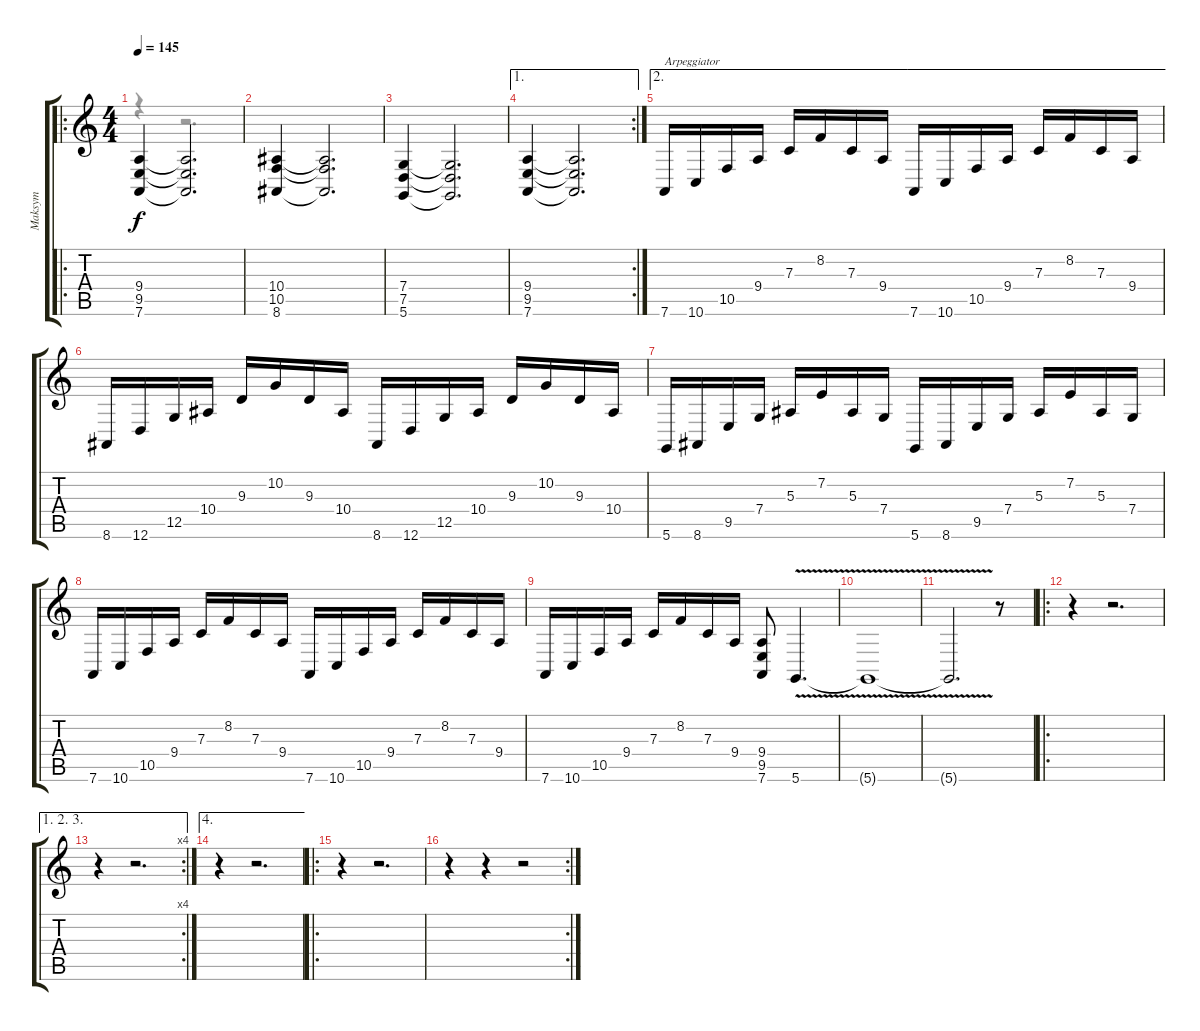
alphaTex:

\track ("Maksym" "Maksym") {instrument drawbarorgan}
\staff {score tabs}
\tuning (D4 A3 F3 C3 G2 D2) {hide}
\voice
\ro
\ts (4 4)
\tempo 145
\clef g2
\ks c
(9.4 9.5 7.6).4{dy f} (9.4{t} 9.5{t} 7.6{t}).2{d} |
(10.4 10.5 8.6).4 (10.4{t} 10.5{t} 8.6{t}).2{d} |
(7.4 7.5 5.6).4 (7.4{t} 7.5{t} 5.6{t}).2{d} |
\ae 1
\rc 2
(9.4 9.5 7.6).4 (9.4{t} 9.5{t} 7.6{t}).2{d} |
\ae 2
7.6.16{txt "Arpeggiator"} 10.6.16 10.5.16 9.4.16 7.3.16 8.2.16 7.3.16 9.4.16 7.6.16 10.6.16 10.5.16 9.4.16 7.3.16 8.2.16 7.3.16 9.4.16 |
8.6.16 12.6.16 12.5.16 10.4.16 9.3.16 10.2.16 9.3.16 10.4.16 8.6.16 12.6.16 12.5.16 10.4.16 9.3.16 10.2.16 9.3.16 10.4.16 |
5.6.16 8.6.16 9.5.16 7.4.16 5.3.16 7.2.16 5.3.16 7.4.16 5.6.16 8.6.16 9.5.16 7.4.16 5.3.16 7.2.16 5.3.16 7.4.16 |
7.6.16 10.6.16 10.5.16 9.4.16 7.3.16 8.2.16 7.3.16 9.4.16 7.6.16 10.6.16 10.5.16 9.4.16 7.3.16 8.2.16 7.3.16 9.4.16 |
7.6.16 10.6.16 10.5.16 9.4.16 7.3.16 8.2.16 7.3.16 9.4.16 (9.4 9.5 7.6).8 5.6{v}.4{d} |
5.6{v t}.1 |
5.6{v t}.2{d} r.8 |
\ro
r.4 r.2{d} |
\ae (1 2 3)
\rc 4
r.4 r.2{d} |
\ae 4
r.4 r.2{d} |
\ro
r.4 r.2{d} |
\rc 2
r.4 r.4 r.2
\voice
\clef g2
\ottava regular
\simile none
\ks c
r.4{dy f} r.2{d} |
|
|
|
|
|
|
|
|
|
|
|
|
|
|
